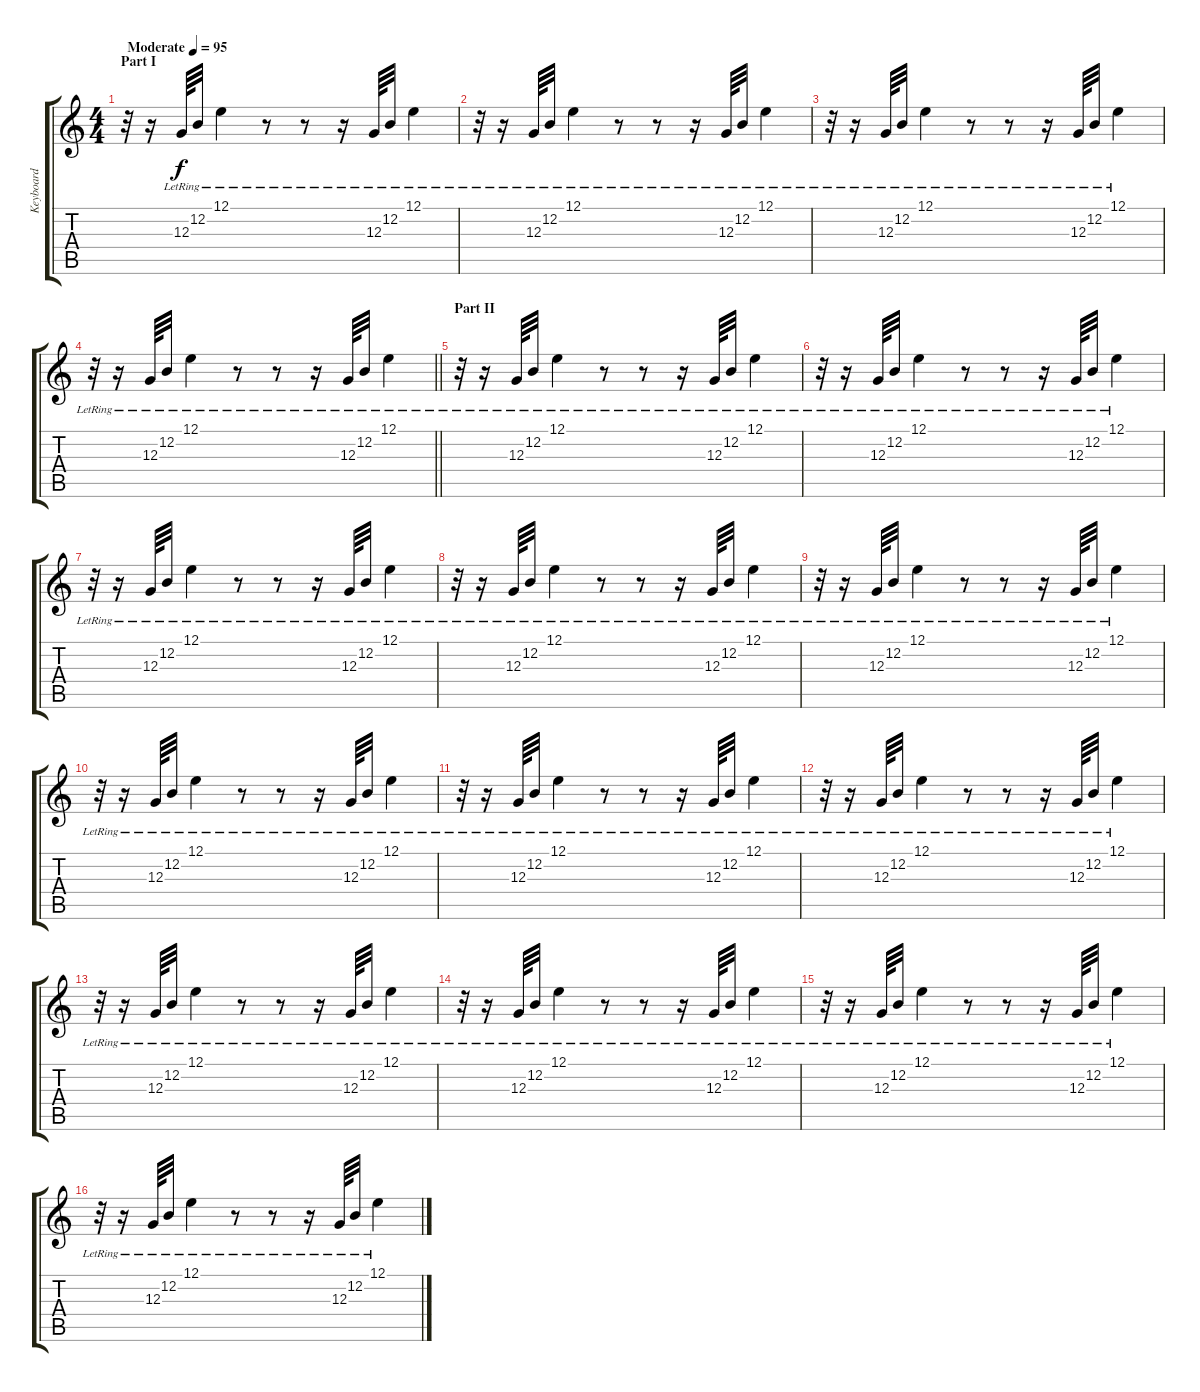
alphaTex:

\track ("Keyboard" "Keyboard") {instrument acousticgrandpiano}
\staff {score tabs}
\tuning (E4 B3 G3 D3 A2 E2) {hide}
\ts (4 4)
\section ("" "Part I")
\tempo (95 "Moderate")
\clef g2
\ks c
r.32{dy f instrument acousticgrandpiano} r.16 12.3{lr}.64 12.2{lr}.32 12.1{lr}.4 r.8 r.8 r.16 12.3{lr}.64 12.2{lr}.32 12.1{lr}.4 |
r.32 r.16 12.3{lr}.64 12.2{lr}.32 12.1{lr}.4 r.8 r.8 r.16 12.3{lr}.64 12.2{lr}.32 12.1{lr}.4 |
r.32 r.16 12.3{lr}.64 12.2{lr}.32 12.1{lr}.4 r.8 r.8 r.16 12.3{lr}.64 12.2{lr}.32 12.1{lr}.4 |
\barLineRight lightlight
r.32 r.16 12.3{lr}.64 12.2{lr}.32 12.1{lr}.4 r.8 r.8 r.16 12.3{lr}.64 12.2{lr}.32 12.1{lr}.4 |
\section ("" "Part II")
r.32 r.16 12.3{lr}.64 12.2{lr}.32 12.1{lr}.4 r.8 r.8 r.16 12.3{lr}.64 12.2{lr}.32 12.1{lr}.4 |
r.32 r.16 12.3{lr}.64 12.2{lr}.32 12.1{lr}.4 r.8 r.8 r.16 12.3{lr}.64 12.2{lr}.32 12.1{lr}.4 |
r.32 r.16 12.3{lr}.64 12.2{lr}.32 12.1{lr}.4 r.8 r.8 r.16 12.3{lr}.64 12.2{lr}.32 12.1{lr}.4 |
r.32 r.16 12.3{lr}.64 12.2{lr}.32 12.1{lr}.4 r.8 r.8 r.16 12.3{lr}.64 12.2{lr}.32 12.1{lr}.4 |
r.32 r.16 12.3{lr}.64 12.2{lr}.32 12.1{lr}.4 r.8 r.8 r.16 12.3{lr}.64 12.2{lr}.32 12.1{lr}.4 |
r.32 r.16 12.3{lr}.64 12.2{lr}.32 12.1{lr}.4 r.8 r.8 r.16 12.3{lr}.64 12.2{lr}.32 12.1{lr}.4 |
r.32 r.16 12.3{lr}.64 12.2{lr}.32 12.1{lr}.4 r.8 r.8 r.16 12.3{lr}.64 12.2{lr}.32 12.1{lr}.4 |
r.32 r.16 12.3{lr}.64 12.2{lr}.32 12.1{lr}.4 r.8 r.8 r.16 12.3{lr}.64 12.2{lr}.32 12.1{lr}.4 |
r.32 r.16 12.3{lr}.64 12.2{lr}.32 12.1{lr}.4 r.8 r.8 r.16 12.3{lr}.64 12.2{lr}.32 12.1{lr}.4 |
r.32 r.16 12.3{lr}.64 12.2{lr}.32 12.1{lr}.4 r.8 r.8 r.16 12.3{lr}.64 12.2{lr}.32 12.1{lr}.4 |
r.32 r.16 12.3{lr}.64 12.2{lr}.32 12.1{lr}.4 r.8 r.8 r.16 12.3{lr}.64 12.2{lr}.32 12.1{lr}.4 |
r.32 r.16 12.3{lr}.64 12.2{lr}.32 12.1{lr}.4 r.8 r.8 r.16 12.3{lr}.64 12.2{lr}.32 12.1{lr}.4
